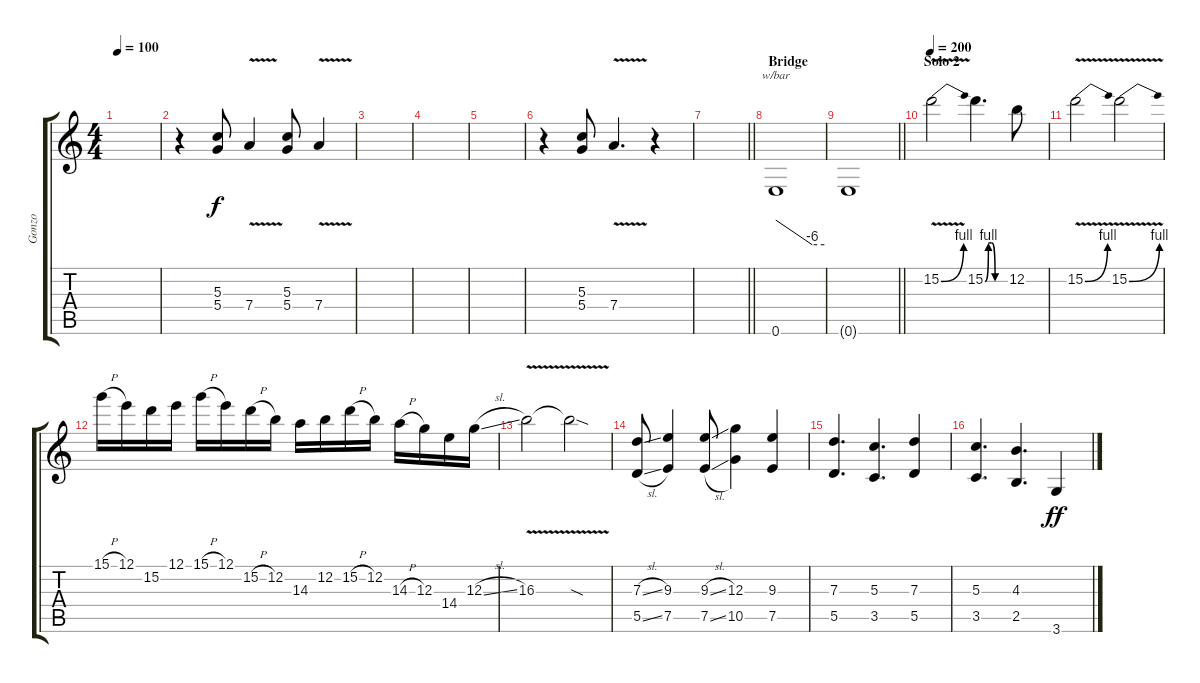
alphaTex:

\track ("Gonzo" "Gonzo") {instrument distortionguitar}
\staff {score tabs}
\tuning (E4 B3 G3 D3 A2 E2) {hide}
\ts (4 4)
\tempo 100
\clef g2
\ks c
|
r.4 (5.3 5.4).8 7.4{v}.4 (5.3 5.4).8 7.4{v}.4 |
|
|
|
r.4 (5.3 5.4).8 7.4{v}.4{d} r.4 |
\barLineRight lightlight
|
\section ("" "Bridge")
0.6.1{tbe (custom default 0 0 45 -24 60 -24)} |
\barLineRight lightlight
0.6{t}.1 |
\section ("" "Solo 2")
\tempo 200
15.2{be (bend 0 0 60 4) v}.2 15.2{be (custom 0 0 10 4 20 4 30 0 60 0)}.4{d} 12.2.8 |
15.2{be (bend 0 0 60 4) v}.2 15.2{be (bend 0 0 60 4) v}.2 |
15.1{h}.16 12.1.16 15.2.16 12.1.16 15.1{h}.16 12.1.16 15.2{h}.16 12.2.16 14.3.16 12.2.16 15.2{h}.16 12.2.16 14.3{h}.16 12.3.16 14.4.16 12.3{sl}.16 |
16.3{v}.2 16.3{sod t}.2 |
(7.3{sl} 5.5{sl}).8 (9.3 7.5).4 (9.3{sl} 7.5{sl}).8 (12.3 10.5).4 (9.3 7.5).4 |
(7.3 5.5).4{d} (5.3 3.5).4{d} (7.3 5.5).4 |
(5.3 3.5).4{d} (4.3 2.5).4{d} 3.6.4{dy ff}
